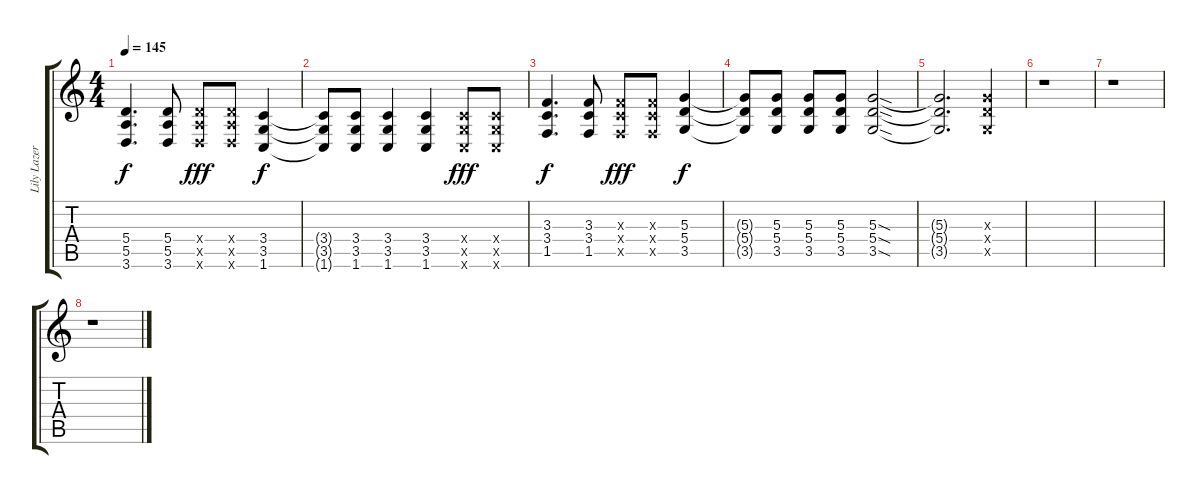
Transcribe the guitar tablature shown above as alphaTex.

\track ("Lily Lazer (Guitar)" "Lily Lazer") {instrument distortionguitar}
\staff {score tabs}
\tuning (B3 Gb3 D3 A2 E2 B1) {hide}
\ts (4 4)
\tempo 145
\clef g2
\ks c
(5.4 5.5 3.6).4{d dy f} (5.4 5.5 3.6).8 (5.4{x} 5.5{x} 3.6{x}).8{dy fff} (5.4{x} 5.5{x} 3.6{x}).8 (3.4 3.5 1.6).4{dy f} |
(3.4{t} 3.5{t} 1.6{t}).8 (3.4 3.5 1.6).8 (3.4 3.5 1.6).4 (3.4 3.5 1.6).4 (3.4{x} 3.5{x} 1.6{x}).8{dy fff} (3.4{x} 3.5{x} 1.6{x}).8 |
(3.3 3.4 1.5).4{d dy f} (3.3 3.4 1.5).8 (3.3{x} 3.4{x} 1.5{x}).8{dy fff} (3.3{x} 3.4{x} 1.5{x}).8 (5.3 5.4 3.5).4{dy f} |
(5.3{t} 5.4{t} 3.5{t}).8 (5.3 5.4 3.5).8 (5.3 5.4 3.5).8 (5.3 5.4 3.5).8 (5.3{sod} 5.4{sod} 3.5{sod}).2 |
(5.3{t} 5.4{t} 3.5{t}).2{d} (5.3{x} 5.4{x} 3.5{x}).4 |
r.1 |
r.1 |
r.1
